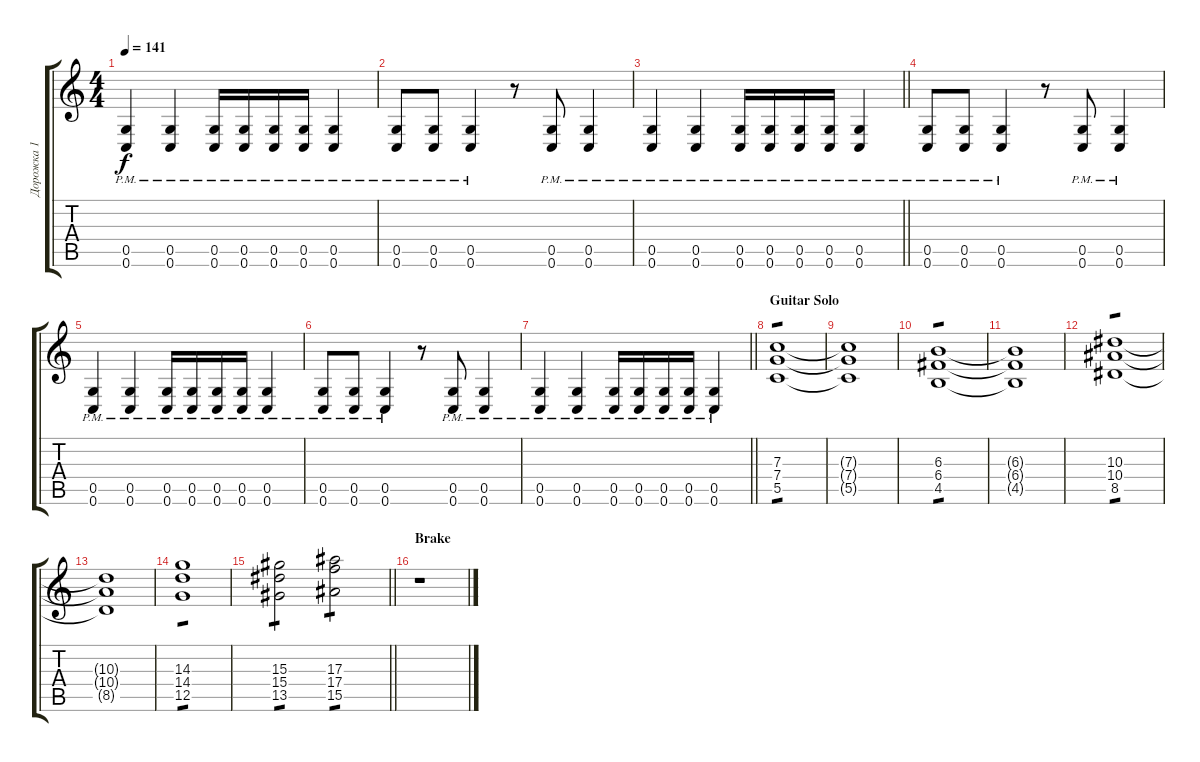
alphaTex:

\track ("Дорожка 1" "Дорожка 1") {instrument distortionguitar}
\staff {score tabs}
\tuning (D4 A3 F3 C3 G2 C2) {hide}
\ts (4 4)
\tempo 141
\clef g2
\ks c
(0.5{pm} 0.6{pm}).4{dy f} (0.5{pm} 0.6{pm}).4 (0.5{pm} 0.6{pm}).16 (0.5{pm} 0.6{pm}).16 (0.5{pm} 0.6{pm}).16 (0.5{pm} 0.6{pm}).16 (0.5{pm} 0.6{pm}).4 |
(0.5{pm} 0.6{pm}).8 (0.5{pm} 0.6{pm}).8 (0.5{pm} 0.6{pm}).4 r.8 (0.5{pm} 0.6{pm}).8 (0.5{pm} 0.6{pm}).4 |
\barLineRight lightlight
(0.5{pm} 0.6{pm}).4 (0.5{pm} 0.6{pm}).4 (0.5{pm} 0.6{pm}).16 (0.5{pm} 0.6{pm}).16 (0.5{pm} 0.6{pm}).16 (0.5{pm} 0.6{pm}).16 (0.5{pm} 0.6{pm}).4 |
(0.5{pm} 0.6{pm}).8 (0.5{pm} 0.6{pm}).8 (0.5{pm} 0.6{pm}).4 r.8 (0.5{pm} 0.6{pm}).8 (0.5{pm} 0.6{pm}).4 |
(0.5{pm} 0.6{pm}).4 (0.5{pm} 0.6{pm}).4 (0.5{pm} 0.6{pm}).16 (0.5{pm} 0.6{pm}).16 (0.5{pm} 0.6{pm}).16 (0.5{pm} 0.6{pm}).16 (0.5{pm} 0.6{pm}).4 |
(0.5{pm} 0.6{pm}).8 (0.5{pm} 0.6{pm}).8 (0.5{pm} 0.6{pm}).4 r.8 (0.5{pm} 0.6{pm}).8 (0.5{pm} 0.6{pm}).4 |
\barLineRight lightlight
(0.5{pm} 0.6{pm}).4 (0.5{pm} 0.6{pm}).4 (0.5{pm} 0.6{pm}).16 (0.5{pm} 0.6{pm}).16 (0.5{pm} 0.6{pm}).16 (0.5{pm} 0.6{pm}).16 (0.5{pm} 0.6{pm}).4 |
\section ("" "Guitar Solo")
(7.3 7.4 5.5).1{tp 1} |
(7.3{t} 7.4{t} 5.5{t}).1 |
(6.3 6.4 4.5).1{tp 1} |
(6.3{t} 6.4{t} 4.5{t}).1 |
(10.3 10.4 8.5).1{tp 1} |
(10.3{t} 10.4{t} 8.5{t}).1 |
(14.3 14.4 12.5).1{tp 1} |
\barLineRight lightlight
(15.3 15.4 13.5).2{tp 1} (17.3 17.4 15.5).2{tp 1} |
\section ("" "Brake")
r.1
